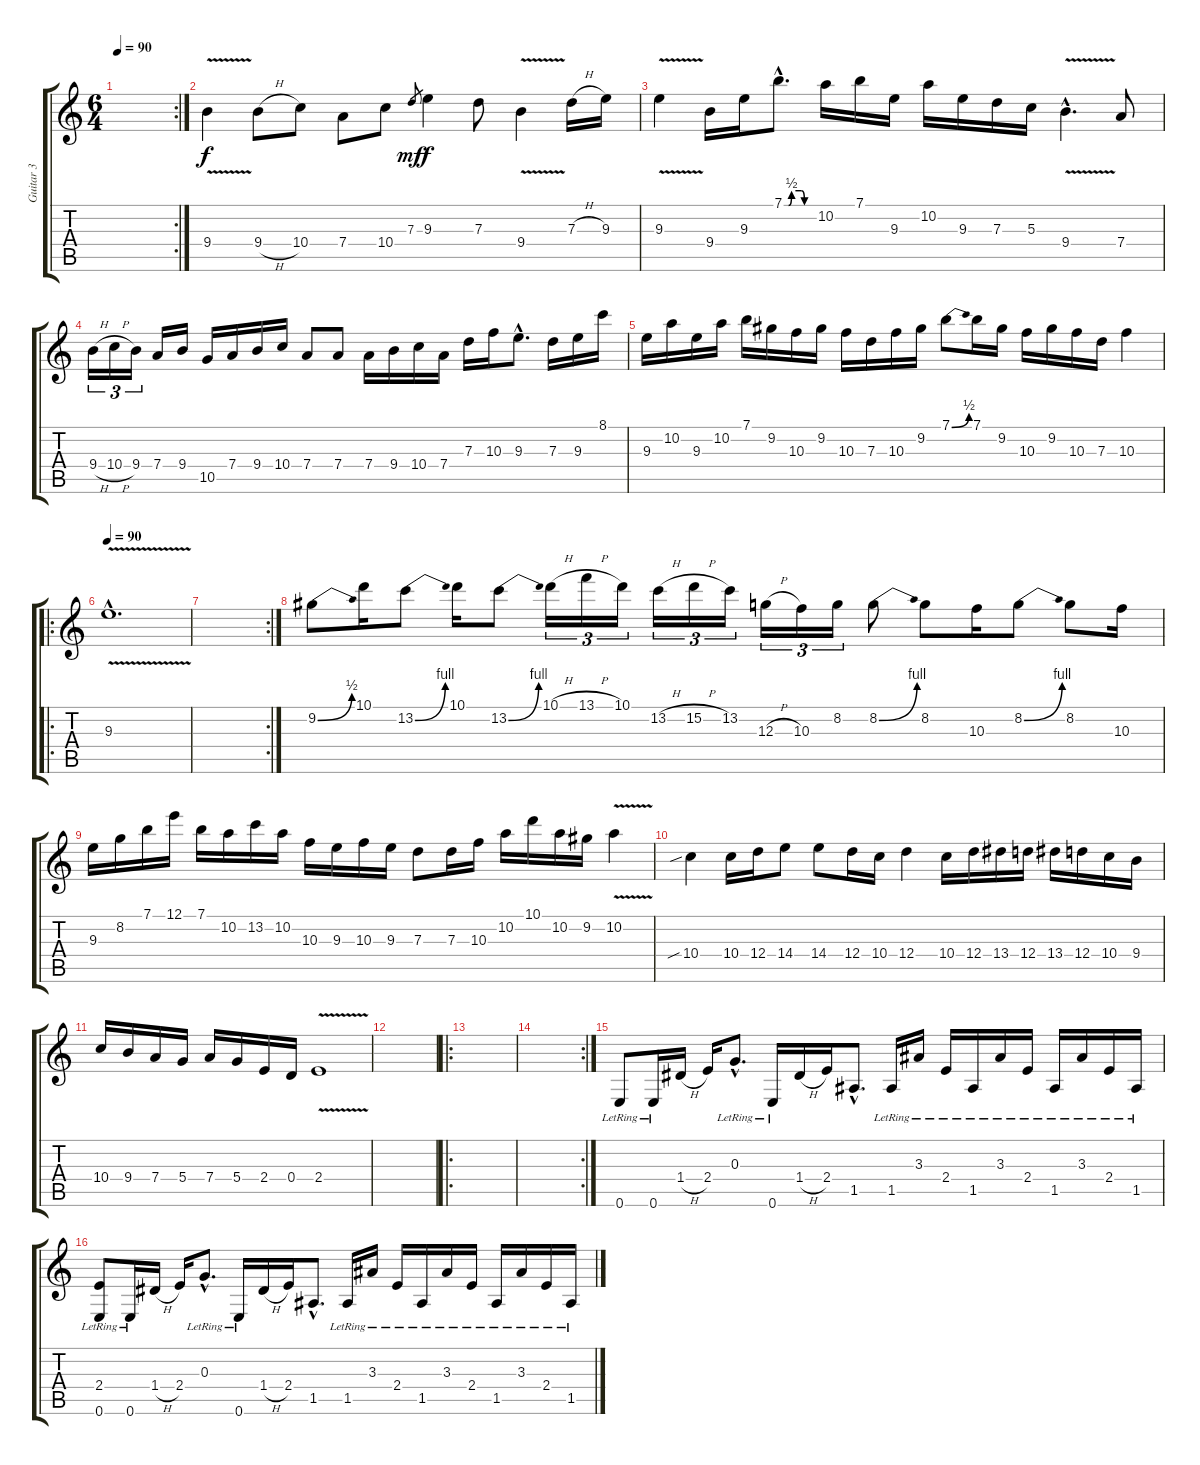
\track ("Guitar 3" "Guitar 3") {instrument acousticguitarsteel}
\staff {score tabs}
\tuning (E4 B3 G3 D3 A2 E2) {hide}
\rc 2
\ts (6 4)
\tempo 90
\clef g2
\ks c
|
9.4{v}.4{volume 16 balance 8 instrument distortionguitar} 9.4{h}.8 10.4.8 7.4.8 10.4.8 7.3.8{gr dy mf} 9.3.4{dy f} 7.3.8 9.4{v}.4 7.3{h}.16 9.3.16 |
9.3{v}.4 9.4.16 9.3.16 7.1{be (custom 0 0 9 0 15 2 30 2 35 2 41 0 45 0 60 0) hac}.8{d} 10.2.16 7.1.16 9.3.16 10.2.16 9.3.16 7.3.16 5.3.16 9.4{v hac}.4{d} 7.4.8 |
9.4{h}.16{tu (3 2)} 10.4{h}.16{tu (3 2)} 9.4.16{tu (3 2)} 7.4.16 9.4.16 10.5.16 7.4.16 9.4.16 10.4.16 7.4.8 7.4.8 7.4.16 9.4.16 10.4.16 7.4.16 7.3.16 10.3.16 9.3{hac}.8{d} 7.3.16 9.3.16 8.1.16 |
9.3.16 10.2.16 9.3.16 10.2.16 7.1.16 9.2.16 10.3.16 9.2.16 10.3.16 7.3.16 10.3.16 9.2.16 7.1{be (bend 0 0 60 2)}.8 7.1.16 9.2.16 10.3.16 9.2.16 10.3.16 7.3.16 10.3.4 |
\ro
\tempo 90
9.3{v hac}.1{d volume 0} |
\rc 2
|
9.2{be (bend 0 0 60 2)}.8{volume 16 balance 8 instrument distortionguitar} 10.1.16 13.2{be (bend 0 0 60 4)}.8 10.1.16 13.2{be (bend 0 0 60 4)}.8 10.1{h}.16{tu (3 2)} 13.1{h}.16{tu (3 2)} 10.1.16{tu (3 2)} 13.2{h}.16{tu (3 2)} 15.2{h}.16{tu (3 2)} 13.2.16{tu (3 2)} 12.3{h}.16{tu (3 2)} 10.3.16{tu (3 2)} 8.2.16{tu (3 2)} 8.2{be (bend 0 0 60 4)}.8 8.2.8 10.3.16 8.2{be (bend 0 0 60 4)}.8 8.2.8 10.3.16 |
9.3.16 8.2.16 7.1.16 12.1.16 7.1.16 10.2.16 13.2.16 10.2.16 10.3.16 9.3.16 10.3.16 9.3.16 7.3.8 7.3.16 10.3.16 10.2.16 10.1.16 10.2.16 9.2.16 10.2{v}.4{instrument distortionguitar} |
10.4{sib}.4{volume 16 balance 4} 10.4.16 12.4.16 14.4.8 14.4.8 12.4.16 10.4.16 12.4.4 10.4.16 12.4.16 13.4.16 12.4.16 13.4.16 12.4.16 10.4.16 9.4.16 |
10.4.16 9.4.16 7.4.16 5.4.16 7.4.16 5.4.16 2.4.16 0.4.16 2.4{v}.1 |
|
\ro
|
\rc 2
|
0.6{lr}.8 0.6{lr}.16 1.4{h}.16 2.4.16 0.3{hac lr}.8{d} 0.6{lr}.16 1.4{h}.16 2.4.16 1.5{hac}.8{d} 1.5{lr}.16 3.3{lr}.16 2.4{lr}.16 1.5{lr}.16 3.3{lr}.16 2.4{lr}.16 1.5{lr}.16 3.3{lr}.16 2.4{lr}.16 1.5{lr}.16 |
(2.4 0.6{lr}).8 0.6{lr}.16 1.4{h}.16 2.4.16 0.3{hac lr}.8{d} 0.6{lr}.16 1.4{h}.16 2.4.16 1.5{hac}.8{d} 1.5{lr}.16 3.3{lr}.16 2.4{lr}.16 1.5{lr}.16 3.3{lr}.16 2.4{lr}.16 1.5{lr}.16 3.3{lr}.16 2.4{lr}.16 1.5{lr}.16
